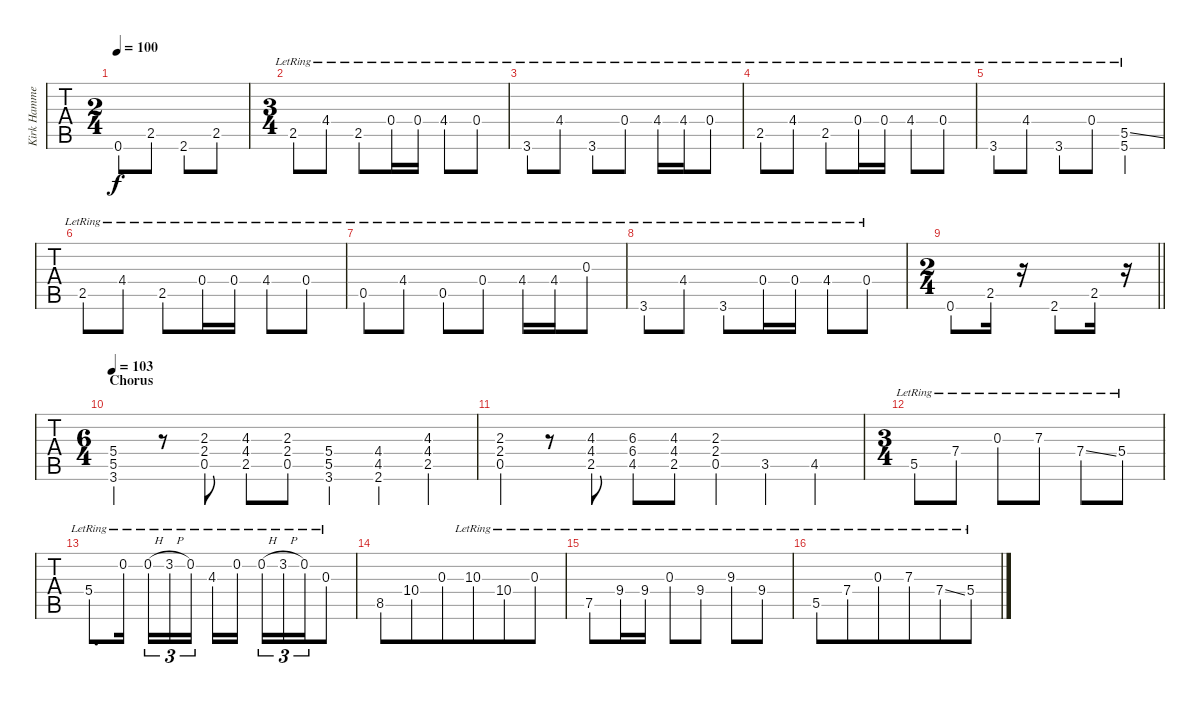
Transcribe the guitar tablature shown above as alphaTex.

\track ("Kirk Hammett" "Kirk Hamme") {instrument electricguitarjazz}
\staff {tabs}
\tuning (E4 B3 G3 D3 A2 E2) {hide}
\ts (2 4)
\tempo 100
\clef g2
\ks c
0.6.8{dy f} 2.5{st}.8 2.6.8 2.5{st}.8 |
\ts (3 4)
2.5{lr}.8 4.4{lr}.8 2.5{lr}.8 0.4{lr}.16 0.4{lr}.16 4.4{lr}.8 0.4{lr}.8 |
3.6{lr}.8 4.4{lr}.8 3.6{lr}.8 0.4{lr}.8 4.4{lr}.16 4.4{lr}.16 0.4{lr}.8 |
2.5{lr}.8 4.4{lr}.8 2.5{lr}.8 0.4{lr}.16 0.4{lr}.16 4.4{lr}.8 0.4{lr}.8 |
3.6{lr}.8 4.4{lr}.8 3.6{lr}.8 0.4{lr}.8 (5.5{ss lr} 5.6{lr}).4 |
2.5{lr}.8 4.4{lr}.8 2.5{lr}.8 0.4{lr}.16 0.4{lr}.16 4.4{lr}.8 0.4{lr}.8 |
0.5{lr}.8 4.4{lr}.8 0.5{lr}.8 0.4{lr}.8 4.4{lr}.16 4.4{lr}.16 0.3{lr}.8 |
3.6{lr}.8 4.4{lr}.8 3.6{lr}.8 0.4{lr}.16 0.4{lr}.16 4.4{lr}.8 0.4{lr}.8 |
\ts (2 4)
\barLineRight lightlight
0.6.8 2.5.16 r.16 2.6.8 2.5.16 r.16 |
\ts (6 4)
\section ("" "Chorus")
\tempo 103
(5.4 5.5 3.6).4{instrument overdrivenguitar} r.8 (2.3 2.4 0.5).8 (4.3 4.4 2.5).8 (2.3 2.4 0.5).8 (5.4 5.5 3.6).4 (4.4 4.5 2.6).4 (4.3 4.4 2.5).4 |
(2.3 2.4 0.5).4 r.8 (4.3 4.4 2.5).8 (6.3 6.4 4.5).8 (4.3 4.4 2.5).8 (2.3 2.4 0.5).4 3.5.4 4.5.4 |
\ts (3 4)
5.5{lr}.8{instrument electricguitarclean} 7.4{lr}.8 0.3{lr}.8 7.3{lr}.8 7.4{ss lr}.8 5.4{lr}.8 |
5.4{lr}.8{d} 0.2{lr}.16 0.2{h lr}.16{tu (3 2)} 3.2{h lr}.16{tu (3 2)} 0.2{lr}.16{tu (3 2) beam splitsecondary} 4.3{lr}.16{beam merge} 0.2{lr}.16 0.2{h lr}.16{tu (3 2) beam merge} 3.2{h lr}.16{tu (3 2) beam merge} 0.2{lr}.16{tu (3 2) beam merge} 0.3{lr}.8 |
8.5.8 10.4.8{beam merge} 0.3.8 10.3{lr}.8{beam merge} 10.4{lr}.8 0.3{lr}.8 |
7.5{lr}.8 9.4{lr}.16 9.4{lr}.16 0.3{lr}.8 9.4{lr}.8 9.3{lr}.8 9.4{lr}.8 |
5.5{lr}.8 7.4{lr}.8{beam merge} 0.3{lr}.8 7.3{lr}.8{beam merge} 7.4{ss lr}.8 5.4{lr}.8
